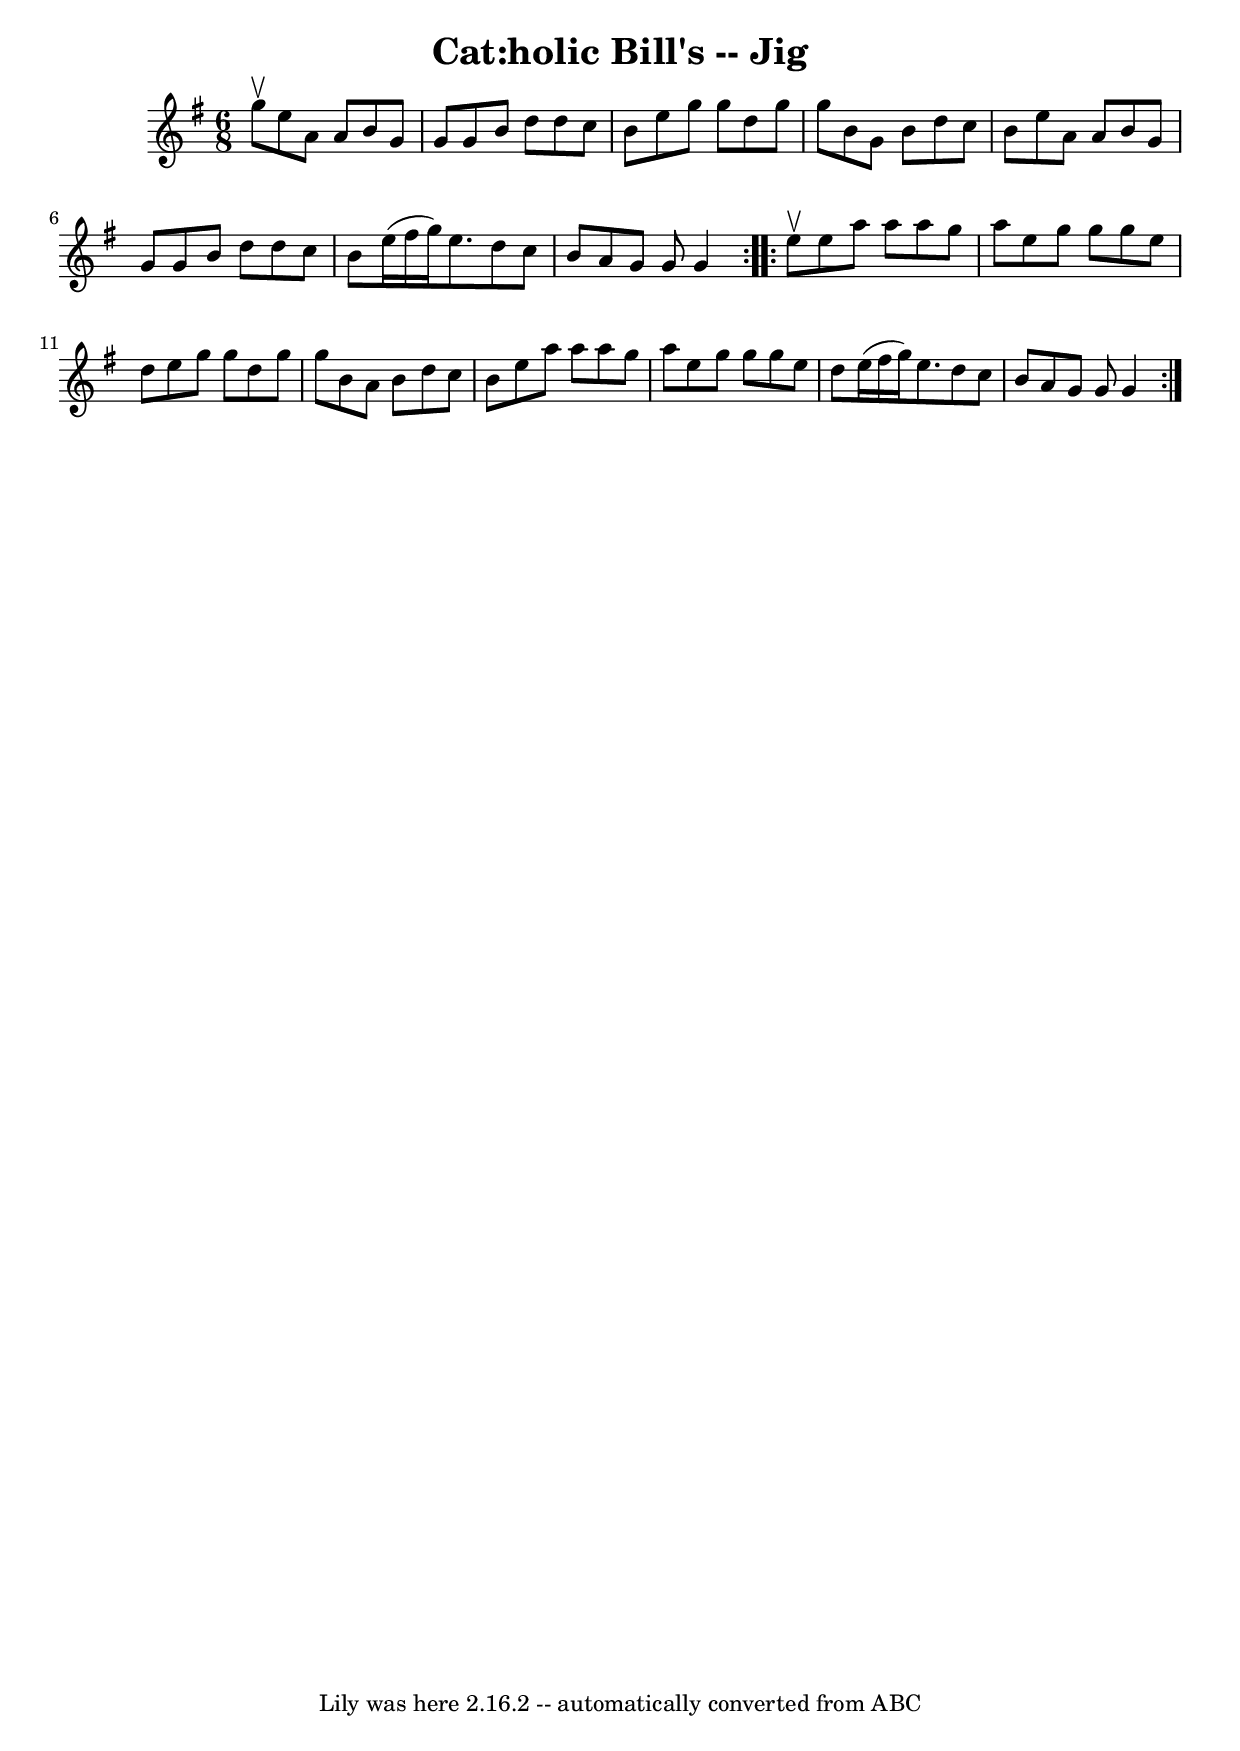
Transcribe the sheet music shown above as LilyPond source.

\version "2.16.2"
\include "Mammoth.ily"
\header {
  %% book = "Ryan's Mammoth Collection"
 crossRefNumber = "1"
 footnotes = "\\\\90 471"
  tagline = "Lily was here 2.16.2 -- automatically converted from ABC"
  title = "Cat:holic Bill's -- Jig"

}
voicedefault =  {



  \repeat volta 2 {

    \time 6/8 
    \key g \major g''8^\upbow  |
 e''8 a'8 a'8 b'8 g'8 g'8     |
 g'8 b'8 d''8 d''8 c''8 b'8    |
 e''8 g''8 g''8 d''8 g''8 g''8     |
 b'8 g'8 b'8 d''8 c''8 b'8     |
 e''8 a'8 a'8 b'8 g'8 g'8    |
 g'8 b'8 d''8 d''8 c''8 b'8    |
 e''16 ( fis''16 g''16) e''8. d''8 c''8 b'8     |
 a'8 g'8    
 g'8 g'4  
  }     
  \repeat volta 2 { e''8^\upbow  |
 e''8 a''8 a''8 a''8 g''8 a''8     |
 e''8 g''8 g''8 g''8 e''8 d''8     |
 e''8 g''8 g''8 d''8 g''8 g''8    |
 b'8 a'8 b'8 d''8 c''8 b'8     |
 e''8 a''8 a''8 a''8 g''8 a''8     |
 e''8 g''8 g''8 g''8 e''8 d''8     |
 e''16 (fis''16 g''16) e''8. d''8 c''8 b'8     |
 a'8 g'8 g'8 g'4  
  }   

}

\score{
  <<

    \context Staff="default"
    {
      \voicedefault 
      
    }

  >>
  \layout {
    
  }
  \midi {
  }

}
